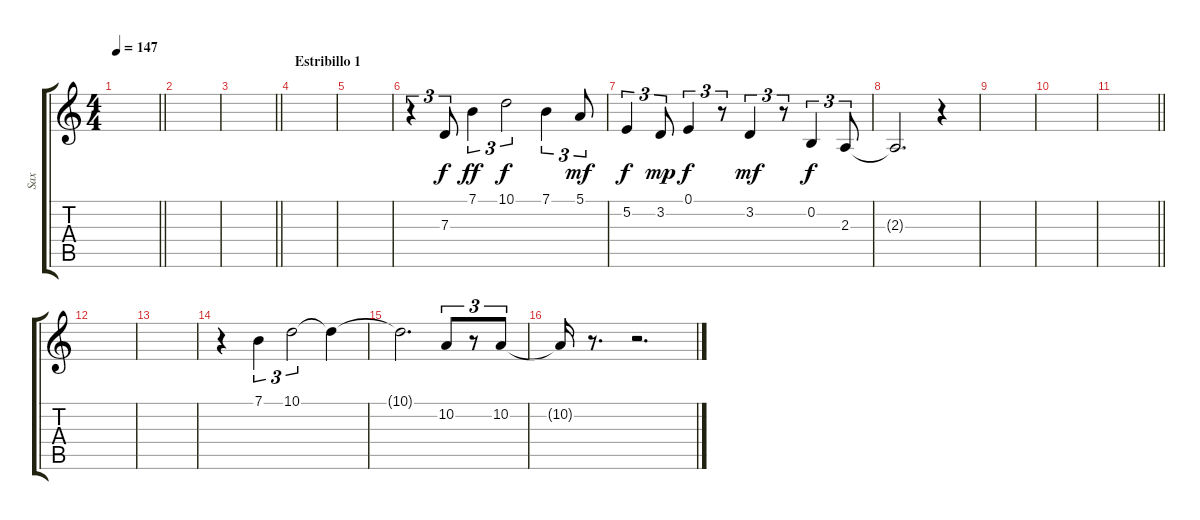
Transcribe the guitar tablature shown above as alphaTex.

\track ("Sax" "Sax") {instrument tenorsax}
\staff {score tabs}
\tuning (E4 B3 G3 D3 A2 E2) {hide}
\ts (4 4)
\tempo 147
\clef g2
\barLineRight lightlight
\ks c
|
|
\barLineRight lightlight
|
\section ("" "Estribillo 1")
|
|
r.4{tu (3 2)} 7.3.8{tu (3 2)} 7.1.4{tu (3 2) dy ff} 10.1.2{tu (3 2) dy f} 7.1.4{tu (3 2)} 5.1.8{tu (3 2) dy mf} |
5.2.4{tu (3 2) dy f} 3.2.8{tu (3 2) dy mp} 0.1.4{tu (3 2) dy f} r.8{tu (3 2)} 3.2.4{tu (3 2) dy mf} r.8{tu (3 2)} 0.2.4{tu (3 2) dy f} 2.3.8{tu (3 2)} |
2.3{t}.2{d} r.4 |
|
|
\barLineRight lightlight
|
|
|
r.4 7.1.4{tu (3 2)} 10.1.2{tu (3 2)} 10.1{t}.4 |
10.1{t}.2{d} 10.2.8{tu (3 2)} r.8{tu (3 2)} 10.2.8{tu (3 2)} |
10.2{t}.16 r.8{d} r.2{d}
